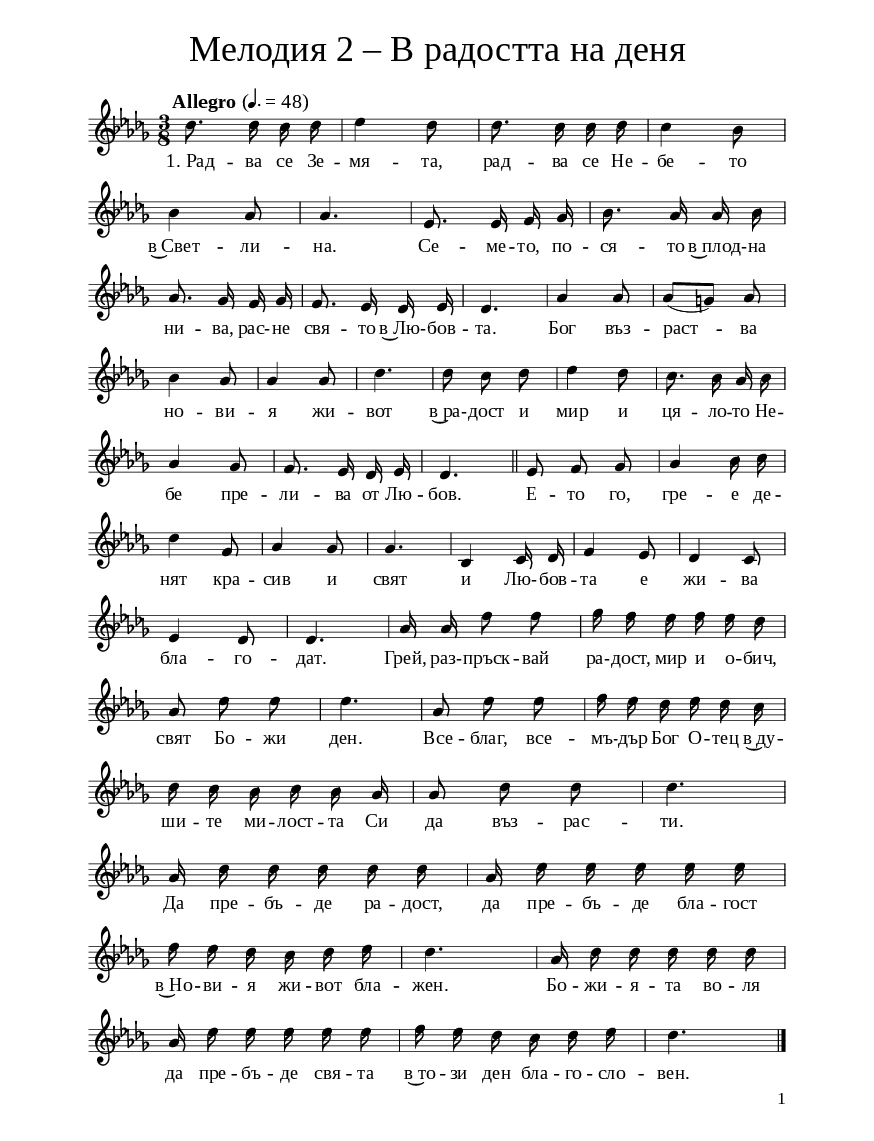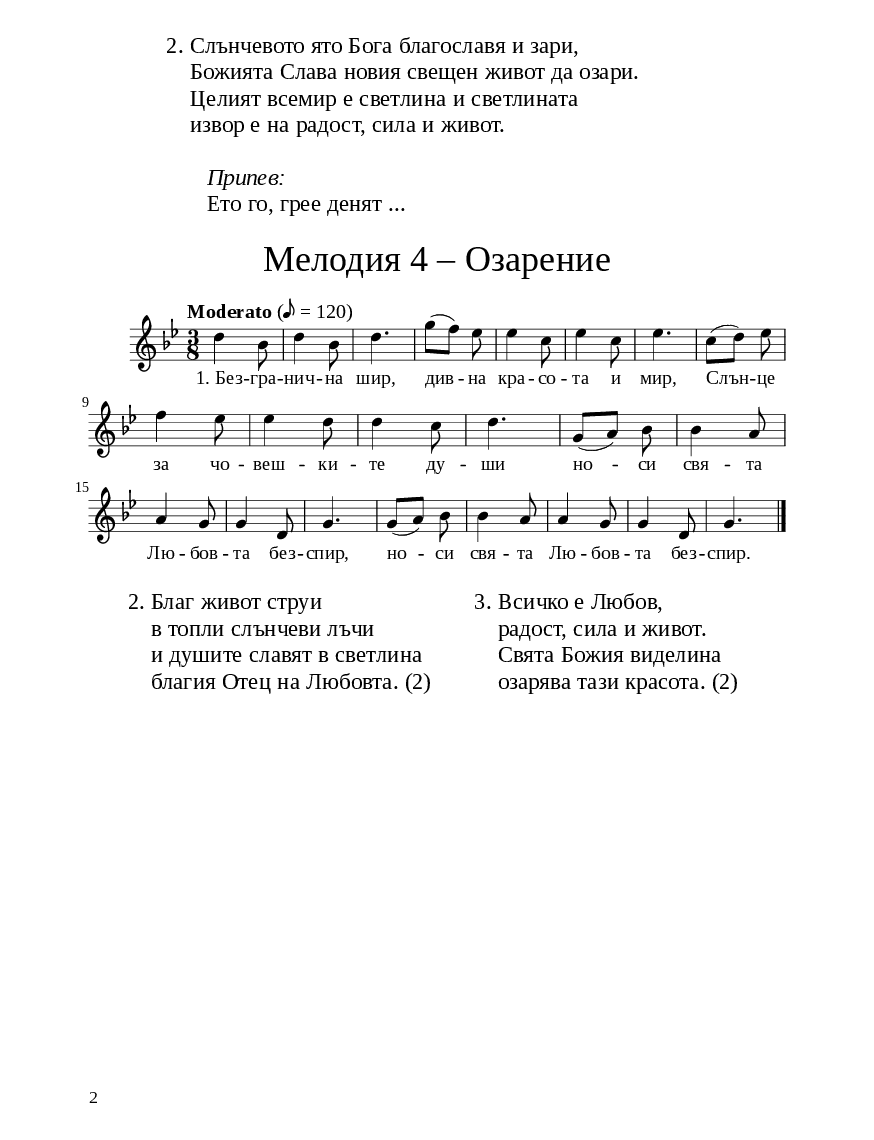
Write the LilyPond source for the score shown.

\version "2.24.4"

% include paper part and global functions
\include "include/globals.ily"

\bookpart {
  \label #'ref251_1
  \tocItem \markup "Мелодия 2 – В радостта на деня"
  \paper {
    print-all-headers = ##t
    print-page-number = ##t
    print-first-page-number = ##t

    % put page numbers on the bottom
    oddHeaderMarkup = \markup ""
    evenHeaderMarkup = \markup ""
    oddFooterMarkup = \markup
    \fill-line {
      ""
      \if \should-print-page-number \fromproperty #'page:page-number-string
    }
    evenFooterMarkup = \markup
    \fill-line {
      \if \should-print-page-number \fromproperty #'page:page-number-string
      ""
    }

    left-margin = 1.5\cm
    right-margin = 1.5\cm
    top-margin = 1.6\cm
    bottom-margin = 1.2\cm
    ragged-bottom = ##t % do not spread the staves to fill the whole vertical space

    % change distance between staves
    system-system-spacing =
    #'((basic-distance . 11)
       (minimum-distance . 6)
       (padding . 1)
       (stretchability . 12))
  }
  \score {
      \layout {
        indent = 0.0\cm % remove first line indentation
        ragged-last = ##f % do spread last line to fill the whole space
        \override Staff.BarLine.thick-thickness = #4 %make the end and repeat bars thiner
        \override Score.VoltaBracket.font-size = #-1.7 % make the repeat number fontsize smaller
        

        \context {
          \Score
          \omit BarNumber %remove bar numbers
          \override KeySignature.X-offset = #-1.2 % decrease keysigniture offset
          \override TimeSignature.X-offset = #-1.8 % decrease time signiture offset
          \override MetronomeMark.font-size = #1.5 % increase the tempo fontsize
          \override TupletNumber.font-size = #0.4 % increase the triol number

        } % context

        \context {
          % change staff size
          \Staff
          fontSize = #+0 % affects notes size only
          \override StaffSymbol.staff-space = #(magstep -3)
          \override StaffSymbol.thickness = #0.5
          \override BarLine.hair-thickness = #1
          %\override StaffSymbol.ledger-line-thickness = #'(0 . 0)
        }

        \context {
          % adjust space between staff and lyrics and between the two lyric lines
          \Lyrics
          \override VerticalAxisGroup.nonstaff-relatedstaff-spacing = #'((padding . 1))
          \override VerticalAxisGroup.nonstaff-nonstaff-spacing = #'((minimum-distance . 2))
          includeGraceNotes = ##t
        }
      } % layout

    \new Voice \absolute {
      \clef treble
      \key des \major
      \time 3/8
      \tempoFunc "Allegro" 4. "48"
      \autoBeamOff
      des''8. des''16 c''16 des''16
      | % 2
      es''4 des''8 | % 3
      des''8. c''16 c''16 des''16
      | % 4
      c''4 bes'8 \break | % 5
      bes'4  as'8 | % 6
      as'4. | % 7
      es'8.  es'16  f'16  ges'16  | % 8
      bes'8.  as'16  as'16 bes'16 \break | % 9
      as'8.  ges'16  f'16  ges'16 |
      f'8.  es'16  des'16  es'16 | % 11
      des'4. | % 12
      as'4  as'8   | % 13
      as'8 [(  g'8 )]  as'8 \break| % 14
      bes'4  as'8  | % 15
      as'4  as'8 | % 16
      des''4.  | % 17
      des''8 c''8 des''8 | % 18
      es''4 des''8 | % 19
      c''8. bes'16  as'16 bes'16 \break |

      as'4  ges'8  | % 21
      f'8.  es'16  des'16  es'16 | % 22
      des'4. \bar "||"
      es'8  f'8  ges'8 | % 24
      as'4 bes'16 c''16 \break | % 25
      des''4  f'8 | % 26
      as'4  ges'8 | % 27
      ges'4. | % 28
      bes4  c'16  des'16   | % 29
      f'4  es'8  |
      des'4  c'8  \break | % 31
      es'4  des'8 | % 32
      des'4. | % 33
      as'16  as'16 f''8 f''8 | % 34
      ges''16 f''16 es''16 f''16
      es''16 des''16 \break  | % 35
      as'8 es''8 es''8 | % 36
      es''4.  | % 37
      as'8 es''8 es''8   | % 38
      f''16 es''16 des''16 es''16
      des''16 c''16 \break| % 39
      des''16 c''16 bes'16 c''16
      bes'16  as'16 |
      as'8 des''8 des''8 | % 41
      des''4. \break | % 42
      as'16 des''16 des''16 des''16
      des''16 des''16  | % 43
      as'16 es''16 es''16 es''16
      es''16 es''16 \break | % 44
      f''16 es''16 des''16 c''16
      des''16 es''16 | % 45
      des''4. | % 46
      as'16 des''16 des''16 des''16
      des''16 des''16 \break | % 47
      as'16 es''16 es''16 es''16
      es''16 es''16 | % 48
      f''16 es''16 des''16 c''16
      des''16 es''16 | % 49
      des''4. \bar "|."
    }

    \addlyrics {
      "1. Рад" -- ва се Зе -- мя -- та, рад --
      ва се Не -- бе -- то в~Свет -- ли
      -- на. Се -- ме -- то, по -- ся -- то
      "в~плод-" -- на ни -- ва, "рас-" -- не
      свя -- то "в~Лю-" -- бов -- та. Бог
      въз -- раст -- ва но -- ви -- я
      жи -- вот "в~ра-" -- дост и мир и
      ця -- ло -- то Не -- бе пре -- ли --
      ва от Лю -- бов. Е -- то го, гре --
      е де -- нят кра -- сив и свят и
      "Лю-" -- бов -- та е жи -- ва бла --
      го -- дат. Грей, "раз-" -- "пръск" -- вай
      "ра-" -- дост, мир и о -- бич, свят
      Бо -- жи ден. Все -- благ, все --
      мъ -- дър Бог О -- тец в~ду -- ши
      -- те ми -- лост -- та Си да въз --
      рас -- ти. Да пре -- бъ -- де ра --
      дост, да пре -- бъ -- де бла --
      гост в~Но -- ви -- я жи -- вот бла
      -- жен. Бо -- жи -- я -- та во -- ля
      да пре -- бъ -- де свя -- та в~то
      -- зи ден бла -- го -- сло -- вен.}

      \header {
        title = \titleFunc #'ref_desc_20 "Мелодия 2 – В радостта на деня" " Melodija 2 – V radostta na denja"
      }

      \midi{}

    } % score

    \markup \fontsize #bgCoupletFontSize {
      \hspace #10
      \override #`(baseline-skip . ,bgCoupletBaselineSkip)
      \column {
        \line {  2. Слънчевото ято Бога благославя и зари,}

        \line {   "   " Божията Слава новия свещен живот да озари.}

        \line {   "   " Целият всемир е светлина и светлината}

        \line {   "   " извор е на радост, сила и живот.}
        \line {   "   " }
        \line \italic {   "      " Припев:}
        \line {   "      " Ето го, грее денят ...}


      }

    } % markup
    \markup \empty-two

    \label #'ref251_2
    \tocItem \markup "Мелодия 4 – Озарение"
    \score {
      \include "include/score-layout.ily"

      \new Voice \absolute {
        \clef treble
        \key g \minor
        \time 3/8
        \tempoFunc "Moderato" 8 "120"
        \autoBeamOff
        d''4 bes'8 | % 2
        d''4 bes'8 | % 3
        d''4. | % 4
        g''8 ( [ f''8 ) ] es''8 | % 5
        es''4 c''8 | % 6
        es''4 c''8 | % 7
        es''4. | % 8
        c''8 ( [ d''8 ) ] es''8 \break | % 9
        f''4 es''8 |
        es''4 d''8 | % 11
        d''4 c''8 | % 12
        d''4. | % 13
        g'8 ( [  a'8 ) ] bes'8 | % 14
        bes'4  a'8 \break | % 15
        a'4  g'8 | % 16
        g'4  d'8 | % 17
        g'4. | % 18
        g'8 ( [  a'8 ) ] bes'8 | % 19
        bes'4  a'8 |
        a'4  g'8 | % 21
        g'4  d'8 | % 22
        g'4. \bar "|."
      }

      \addlyrics {
        "1. Без" -- гра -- нич -- на шир, див
        -- на кра -- со -- та и мир,
        Слън -- це за чо -- веш -- ки --
        те ду -- ши но -- си свя -- та
        Лю -- бов -- та без -- спир, но --
        си свя -- та Лю -- бов -- та без --
        спир.}

        \header {
          title = \titleFunc #'ref_desc_20 "Мелодия 4 – Озарение" "Melodija – Ozarenie"
        }

        \midi{}

      } % score





      \markup \fontsize #bgCoupletFontSize {
        \hspace #5
        \override #`(baseline-skip . ,bgCoupletBaselineSkip)
        \column {
          \line {   2.  Благ живот струи }
          \line {   "   " в топли слънчеви лъчи }
          \line {   "   " и душите славят в светлина }
          \line {   "   " благия Отец на Любовта. (2) }

        }

        \hspace #5
        \override #`(baseline-skip . ,bgCoupletBaselineSkip)
        \column {

          \line {   3. Всичко е Любов, }
          \line {   "   " радост, сила и живот. }
          \line {   "   " Свята Божия виделина }
          \line {   "   " озарява тази красота. (2)}

        }

      }

    } % bookpart

    % Più mosso
    %